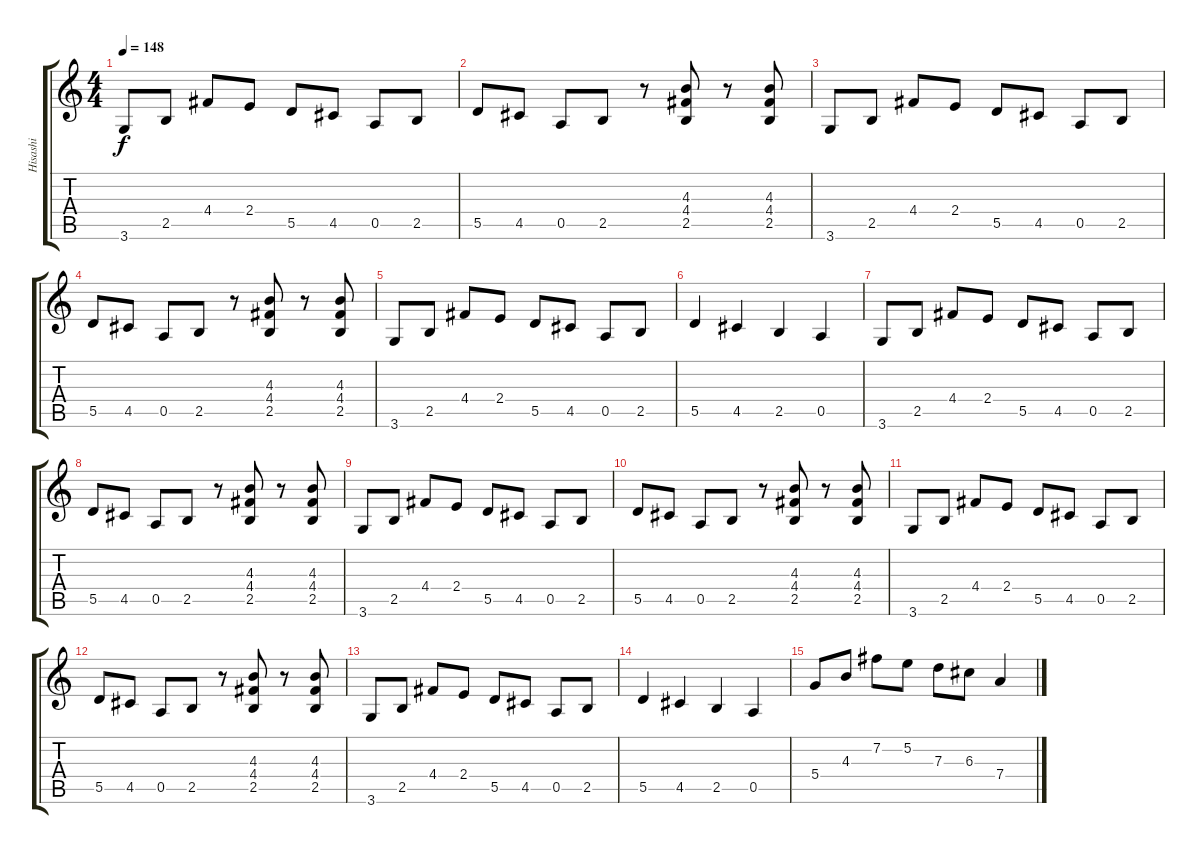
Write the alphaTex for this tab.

\track ("Hisashi" "Hisashi") {instrument distortionguitar}
\staff {score tabs}
\tuning (E4 B3 G3 D3 A2 E2) {hide}
\ts (4 4)
\tempo 148
\clef g2
\ks c
3.6.8{dy f} 2.5.8 4.4.8 2.4.8 5.5.8 4.5.8 0.5.8 2.5.8 |
5.5.8 4.5.8 0.5.8 2.5.8 r.8 (4.3 4.4 2.5).8 r.8 (4.3 4.4 2.5).8 |
3.6.8 2.5.8 4.4.8 2.4.8 5.5.8 4.5.8 0.5.8 2.5.8 |
5.5.8 4.5.8 0.5.8 2.5.8 r.8 (4.3 4.4 2.5).8 r.8 (4.3 4.4 2.5).8 |
3.6.8 2.5.8 4.4.8 2.4.8 5.5.8 4.5.8 0.5.8 2.5.8 |
5.5.4 4.5.4 2.5.4 0.5.4 |
3.6.8 2.5.8 4.4.8 2.4.8 5.5.8 4.5.8 0.5.8 2.5.8 |
5.5.8 4.5.8 0.5.8 2.5.8 r.8 (4.3 4.4 2.5).8 r.8 (4.3 4.4 2.5).8 |
3.6.8 2.5.8 4.4.8 2.4.8 5.5.8 4.5.8 0.5.8 2.5.8 |
5.5.8 4.5.8 0.5.8 2.5.8 r.8 (4.3 4.4 2.5).8 r.8 (4.3 4.4 2.5).8 |
3.6.8 2.5.8 4.4.8 2.4.8 5.5.8 4.5.8 0.5.8 2.5.8 |
5.5.8 4.5.8 0.5.8 2.5.8 r.8 (4.3 4.4 2.5).8 r.8 (4.3 4.4 2.5).8 |
3.6.8 2.5.8 4.4.8 2.4.8 5.5.8 4.5.8 0.5.8 2.5.8 |
5.5.4 4.5.4 2.5.4 0.5.4 |
5.4.8 4.3.8 7.2.8 5.2.8 7.3.8 6.3.8 7.4.4
